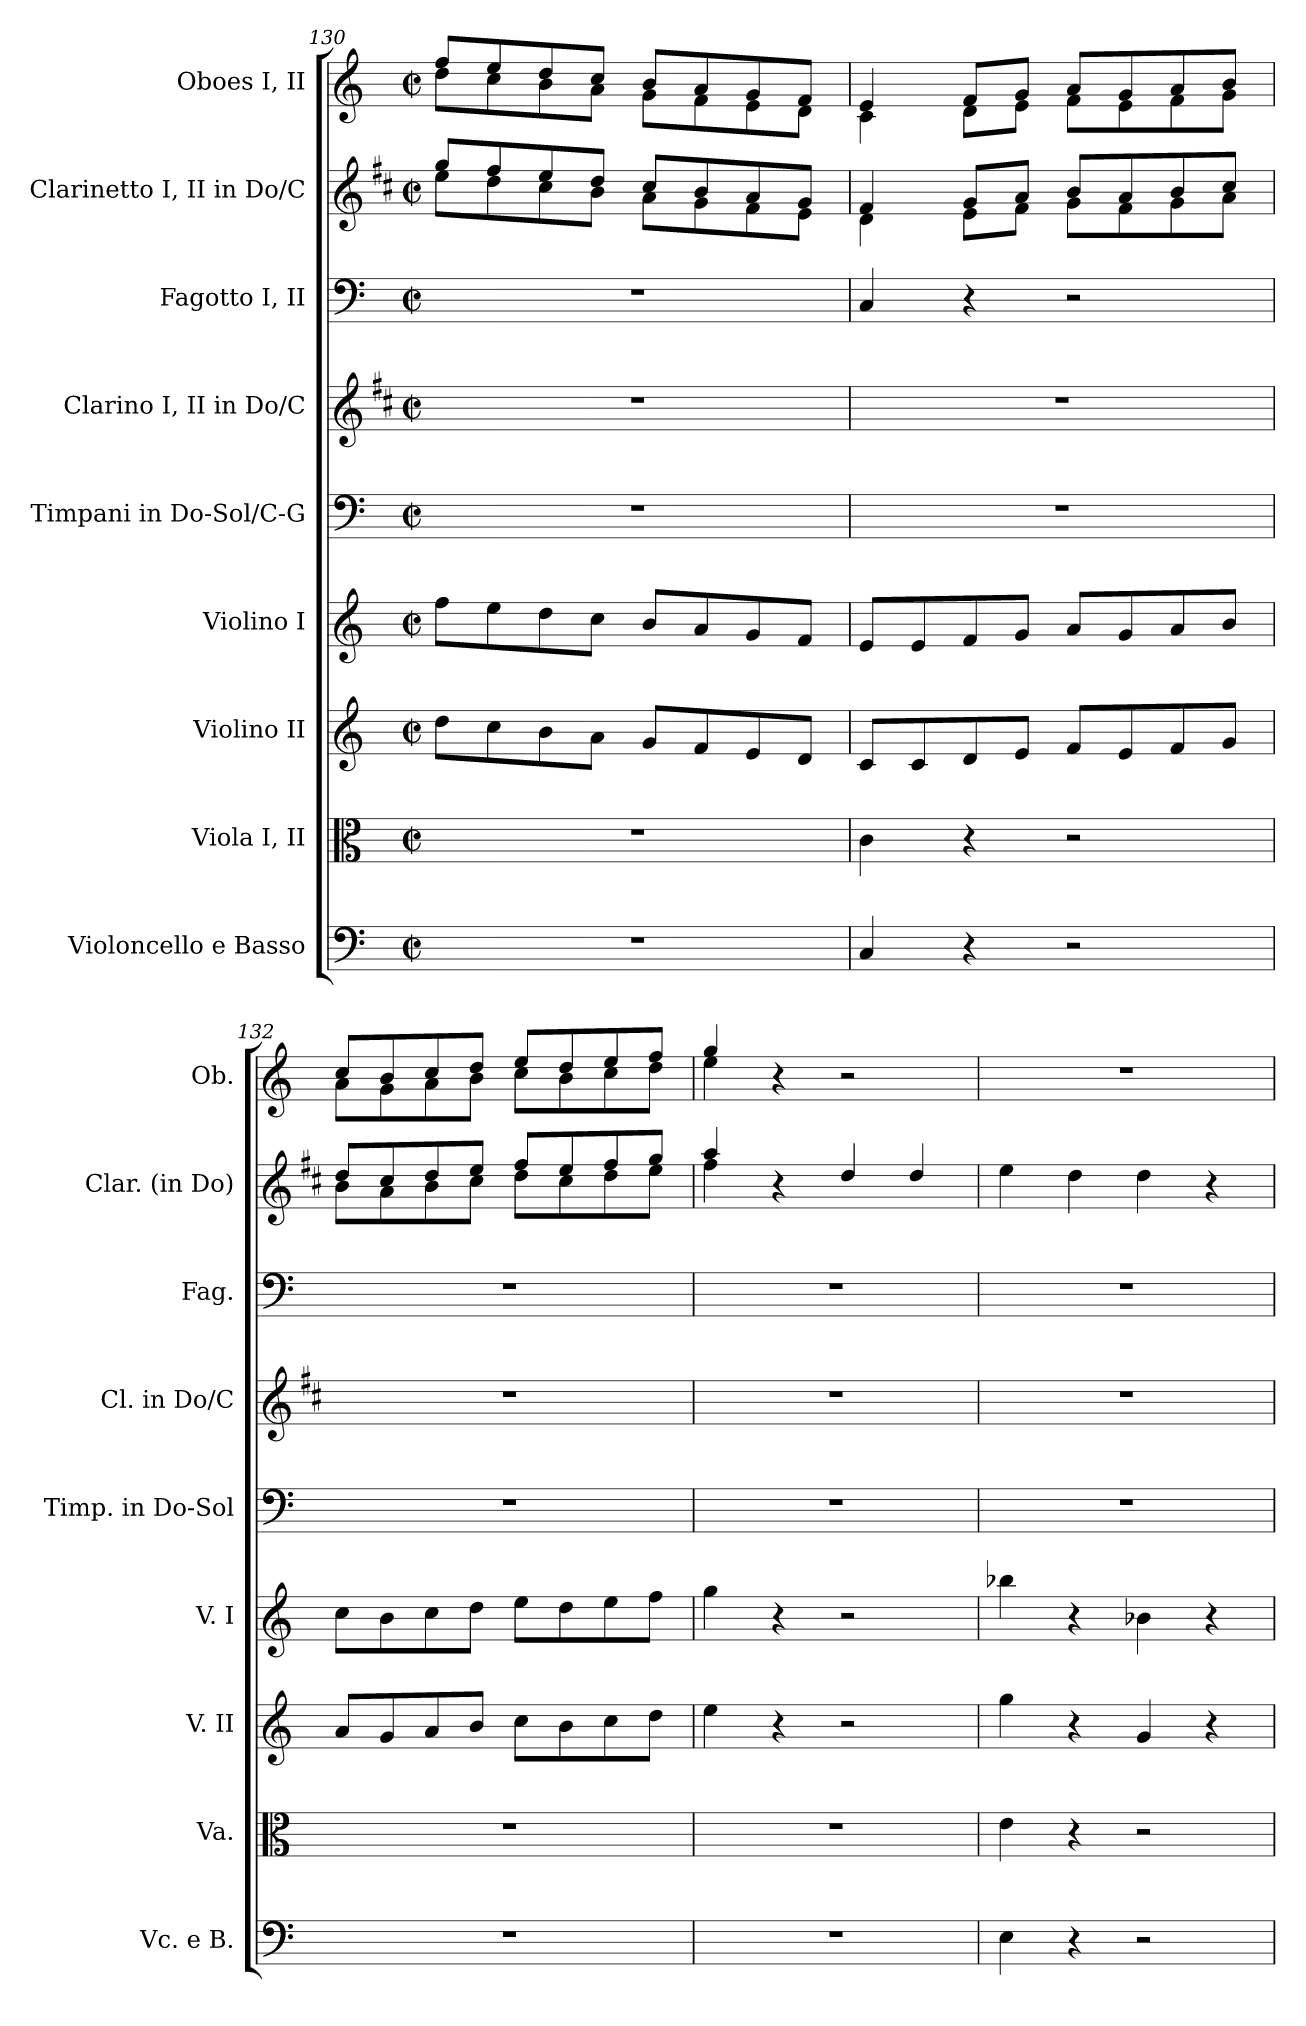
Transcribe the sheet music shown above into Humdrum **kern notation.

**kern	**kern	**kern	**kern	**kern	**kern	**kern	**kern	**kern
*part9	*part8	*part7	*part6	*part5	*part4	*part3	*part2	*part1
*staff9	*staff8	*staff7	*staff6	*staff5	*staff4	*staff3	*staff2	*staff1
*I"Violoncello e Basso	*I"Viola I, II	*I"Violino II	*I"Violino I	*I"Timpani in Do-Sol/C-G	*I"Clarino I, II in Do/C	*I"Fagotto I, II	*I"Clarinetto I, II in Do/C	*I"Oboes I, II
*I'Vc. e B.	*I'Va.	*I'V. II	*I'V. I	*I'Timp. in Do-Sol	*I'Cl. in Do/C	*I'Fag.	*I'Clar. (in Do)	*I'Ob.
*clefF4	*clefC3	*clefG2	*clefG2	*clefF4	*clefG2	*clefF4	*clefG2	*clefG2
*	*	*	*	*	*ITrd1c2	*	*ITrd1c2	*
*k[]	*k[]	*k[]	*k[]	*k[]	*k[]	*k[]	*k[]	*k[]
*M2/2	*M2/2	*M2/2	*M2/2	*M2/2	*M2/2	*M2/2	*M2/2	*M2/2
*met(c|)	*met(c|)	*met(c|)	*met(c|)	*met(c|)	*met(c|)	*met(c|)	*met(c|)	*met(c|)
=130	=130	=130	=130	=130	=130	=130	=130	=130
*	*	*	*	*	*	*	*^	*^
1r	1r	8ddi\L	8ffj\L	1r	1r	1r	8ffj/L	8ddi\L	8ffj/L	8ddi\L
.	.	8cci\	8eej\	.	.	.	8eej/	8cci\	8eej/	8cci\
.	.	8bi\	8ddj\	.	.	.	8ddj/	8bi\	8ddj/	8bi\
.	.	8ai\J	8ccj\J	.	.	.	8ccj/J	8ai\J	8ccj/J	8ai\J
.	.	8gi/L	8bj/L	.	.	.	8bj/L	8gi\L	8bj/L	8gi\L
.	.	8fi/	8aj/	.	.	.	8aj/	8fi\	8aj/	8fi\
.	.	8ei/	8gj/	.	.	.	8gj/	8ei\	8gj/	8ei\
.	.	8di/J	8fj/J	.	.	.	8fj/J	8di\J	8fj/J	8di\J
=131	=131	=131	=131	=131	=131	=131	=131	=131	=131	=131
4Ci/	4ci\	8ci/L	8ej/L	1r	1r	4Ci/	4ej/	4ci\	4ej/	4ci\
.	.	8c/	8e/	.	.	.	.	.	.	.
4r	4r	8di/	8fj/	.	.	4r	8fj/L	8di\L	8fj/L	8di\L
.	.	8ei/J	8gj/J	.	.	.	8gj/J	8ei\J	8gj/J	8ei\J
2r	2r	8fi/L	8aj/L	.	.	2r	8aj/L	8fi\L	8aj/L	8fi\L
.	.	8ei/	8gj/	.	.	.	8gj/	8ei\	8gj/	8ei\
.	.	8fi/	8aj/	.	.	.	8aj/	8fi\	8aj/	8fi\
.	.	8gi/J	8bj/J	.	.	.	8bj/J	8gi\J	8bj/J	8gi\J
!!LO:PB:g=z	!!
=132	=132	=132	=132	=132	=132	=132	=132	=132	=132	=132
1r	1r	8ai/L	8ccj\L	1r	1r	1r	8ccj/L	8ai\L	8ccj/L	8ai\L
.	.	8gi/	8bj\	.	.	.	8bj/	8gi\	8bj/	8gi\
.	.	8ai/	8ccj\	.	.	.	8ccj/	8ai\	8ccj/	8ai\
.	.	8bi/J	8ddj\J	.	.	.	8ddj/J	8bi\J	8ddj/J	8bi\J
.	.	8cci\L	8eej\L	.	.	.	8eej/L	8cci\L	8eej/L	8cci\L
.	.	8bi\	8ddj\	.	.	.	8ddj/	8bi\	8ddj/	8bi\
.	.	8cci\	8eej\	.	.	.	8eej/	8cci\	8eej/	8cci\
.	.	8ddi\J	8ffj\J	.	.	.	8ffj/J	8ddi\J	8ffj/J	8ddi\J
=133	=133	=133	=133	=133	=133	=133	=133	=133	=133	=133
1r	1r	4eei\	4ggj\	1r	1r	1r	4ggj/	4eei\	4ggj/	4eei\
.	.	4r	4r	.	.	.	4r	4ryy	4r	4ryy
.	.	2r	2r	.	.	.	4cc/	2ryy	2r	2ryy
.	.	.	.	.	.	.	4cc/	.	.	.
*	*	*	*	*	*	*	*v	*v	*	*
*	*	*	*	*	*	*	*	*v	*v
=134	=134	=134	=134	=134	=134	=134	=134	=134
4Ei\	4ei\	4ggj\	4bb-XZ\	1r	1r	1r	4ddV\	1r
4r	4r	4r	4r	.	.	.	4cc\	.
2r	2r	4g/	4b-X\	.	.	.	4cc\	.
.	.	4r	4r	.	.	.	4r	.
=	=	=	=	=	=	=	=	=
*-	*-	*-	*-	*-	*-	*-	*-	*-
